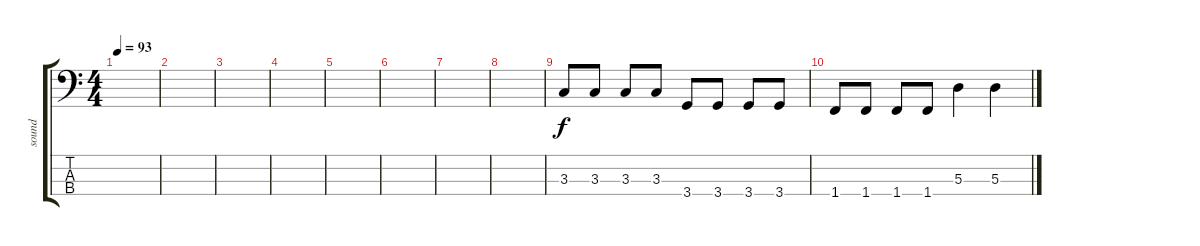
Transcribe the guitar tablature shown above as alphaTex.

\track ("sound" "sound") {instrument electricguitarclean}
\staff {score tabs}
\tuning (G2 D2 A1 E1) {hide}
\ts (4 4)
\tempo 93
\clef f4
\ks c
|
|
|
|
|
|
|
|
3.3.8 3.3.8 3.3.8 3.3.8 3.4.8 3.4.8 3.4.8 3.4.8 |
1.4.8 1.4.8 1.4.8 1.4.8 5.3.4 5.3.4
